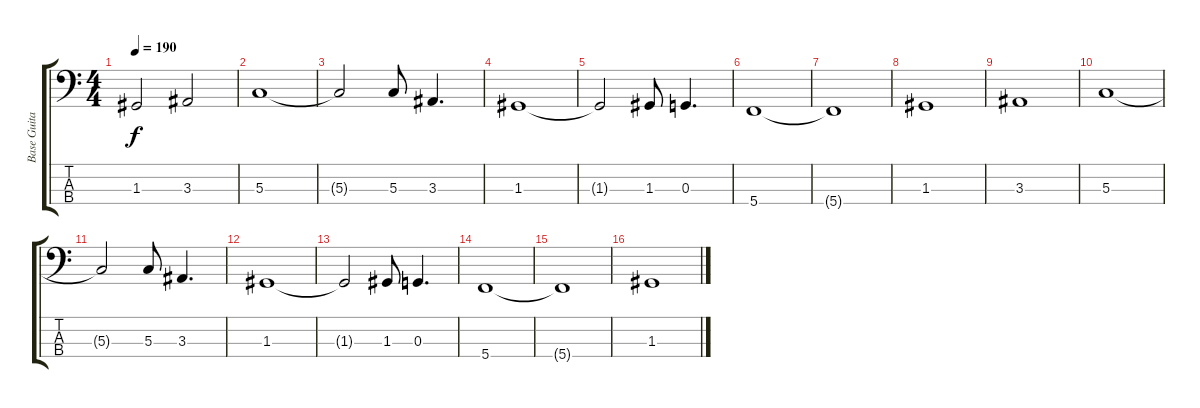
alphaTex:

\track ("Base Guitar" "Base Guita") {instrument electricbassfinger}
\staff {score tabs}
\tuning (F2 C2 G1 C1) {hide}
\ts (4 4)
\tempo 190
\clef f4
\ks c
1.3.2{dy f} 3.3.2 |
5.3.1 |
5.3{t}.2 5.3.8 3.3.4{d} |
1.3.1 |
1.3{t}.2 1.3.8 0.3.4{d} |
5.4.1 |
5.4{t}.1 |
1.3.1 |
3.3.1 |
5.3.1 |
5.3{t}.2 5.3.8 3.3.4{d} |
1.3.1 |
1.3{t}.2 1.3.8 0.3.4{d} |
5.4.1 |
5.4{t}.1 |
1.3.1
